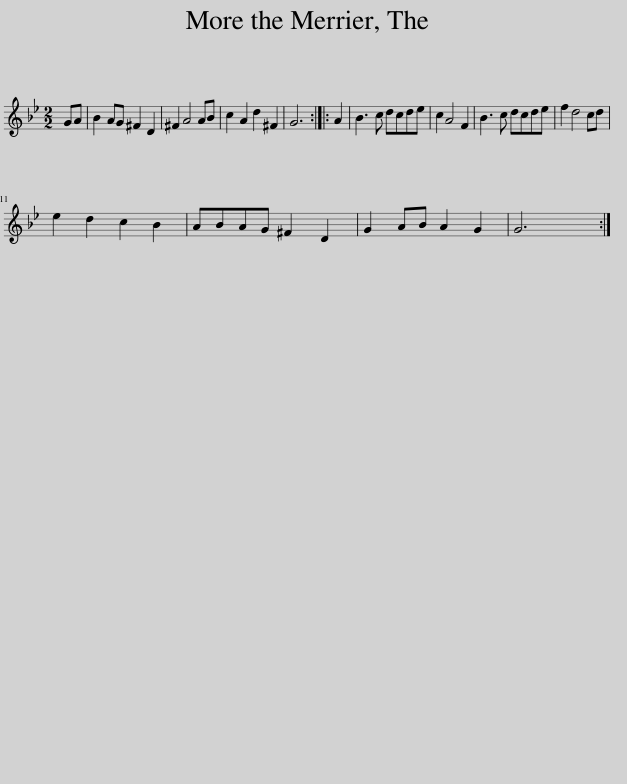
X:1
L:1/8
M:2/2
I:linebreak $
K:Gmin
V:1 treble
V:1
 GA | B2 AG ^F2 D2 | ^F2 A4 AB | c2 A2 d2 ^F2 | G6 :: %5
 A2 | B3 c dcde | c2 A4 F2 | B3 c dcde | f2 d4 cd |$ %10
 e2 d2 c2 B2 | ABAG ^F2 D2 | G2 AB A2 G2 | G6 :| %14
